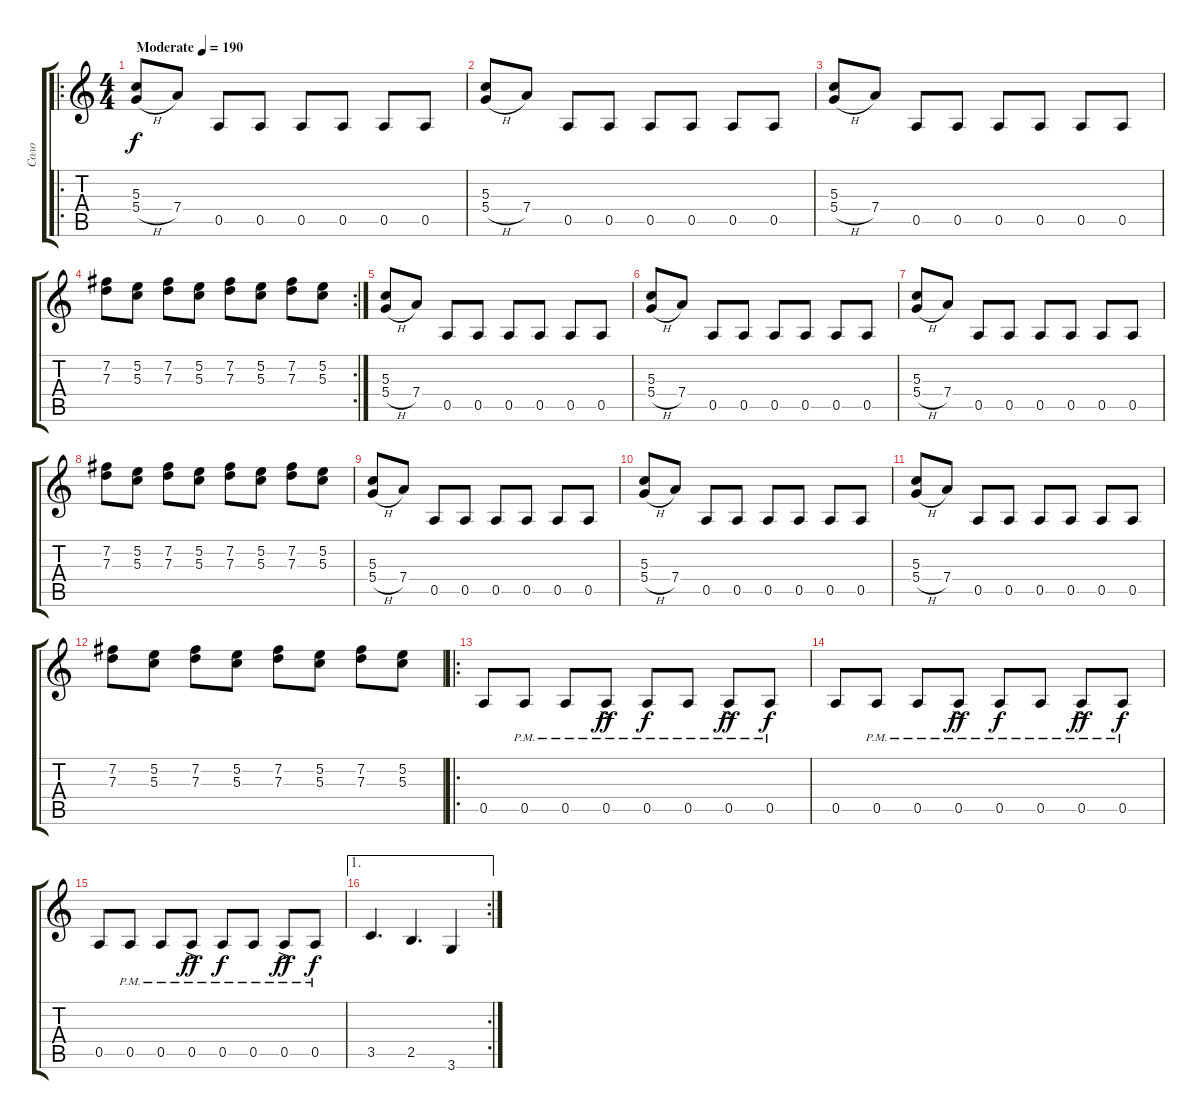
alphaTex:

\track ("Соло" "Соло") {instrument distortionguitar}
\staff {score tabs}
\tuning (E4 B3 G3 D3 A2 E2) {hide}
\ro
\ts (4 4)
\tempo (190 "Moderate")
\clef g2
\ks c
(5.3 5.4{h}).8{dy f instrument distortionguitar} 7.4.8 0.5.8 0.5.8 0.5.8 0.5.8 0.5.8 0.5.8 |
(5.3 5.4{h}).8 7.4.8 0.5.8 0.5.8 0.5.8 0.5.8 0.5.8 0.5.8 |
(5.3 5.4{h}).8 7.4.8 0.5.8 0.5.8 0.5.8 0.5.8 0.5.8 0.5.8 |
\rc 2
(7.2 7.3).8 (5.2 5.3).8 (7.2 7.3).8 (5.2 5.3).8 (7.2 7.3).8 (5.2 5.3).8 (7.2 7.3).8 (5.2 5.3).8 |
(5.3 5.4{h}).8 7.4.8 0.5.8 0.5.8 0.5.8 0.5.8 0.5.8 0.5.8 |
(5.3 5.4{h}).8 7.4.8 0.5.8 0.5.8 0.5.8 0.5.8 0.5.8 0.5.8 |
(5.3 5.4{h}).8 7.4.8 0.5.8 0.5.8 0.5.8 0.5.8 0.5.8 0.5.8 |
(7.2 7.3).8 (5.2 5.3).8 (7.2 7.3).8 (5.2 5.3).8 (7.2 7.3).8 (5.2 5.3).8 (7.2 7.3).8 (5.2 5.3).8 |
(5.3 5.4{h}).8 7.4.8 0.5.8 0.5.8 0.5.8 0.5.8 0.5.8 0.5.8 |
(5.3 5.4{h}).8 7.4.8 0.5.8 0.5.8 0.5.8 0.5.8 0.5.8 0.5.8 |
(5.3 5.4{h}).8 7.4.8 0.5.8 0.5.8 0.5.8 0.5.8 0.5.8 0.5.8 |
(7.2 7.3).8 (5.2 5.3).8 (7.2 7.3).8 (5.2 5.3).8 (7.2 7.3).8 (5.2 5.3).8 (7.2 7.3).8 (5.2 5.3).8 |
\ro
0.5.8 0.5{pm}.8 0.5{pm}.8 0.5{ac pm}.8{dy ff} 0.5{pm}.8{dy f} 0.5{pm}.8 0.5{ac pm}.8{dy ff} 0.5{pm}.8{dy f} |
0.5.8 0.5{pm}.8 0.5{pm}.8 0.5{ac pm}.8{dy ff} 0.5{pm}.8{dy f} 0.5{pm}.8 0.5{ac pm}.8{dy ff} 0.5{pm}.8{dy f} |
0.5.8 0.5{pm}.8 0.5{pm}.8 0.5{ac pm}.8{dy ff} 0.5{pm}.8{dy f} 0.5{pm}.8 0.5{ac pm}.8{dy ff} 0.5{pm}.8{dy f} |
\ae 1
\rc 2
3.5.4{d} 2.5.4{d} 3.6.4
